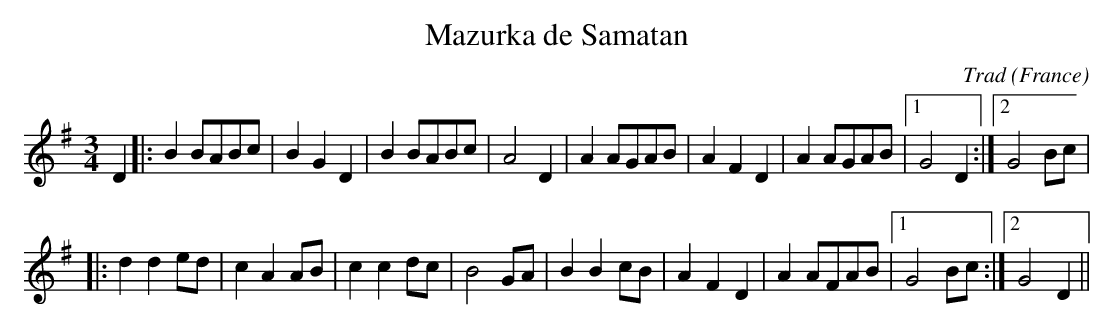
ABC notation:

X:1
T:Mazurka de Samatan
C:Trad
L:1/8
M:3/4
O:France
K:G
D2|:B2BABc|B2G2D2|B2BABc|A4D2|A2AGAB|A2F2D2|A2AGAB|1 G4 D2:|2 G4 Bc|
|:d2d2ed|c2A2AB|c2c2dc|B4GA|B2B2cB|A2F2D2|A2AFAB|1 G4 Bc:|2G4 D2 ||
